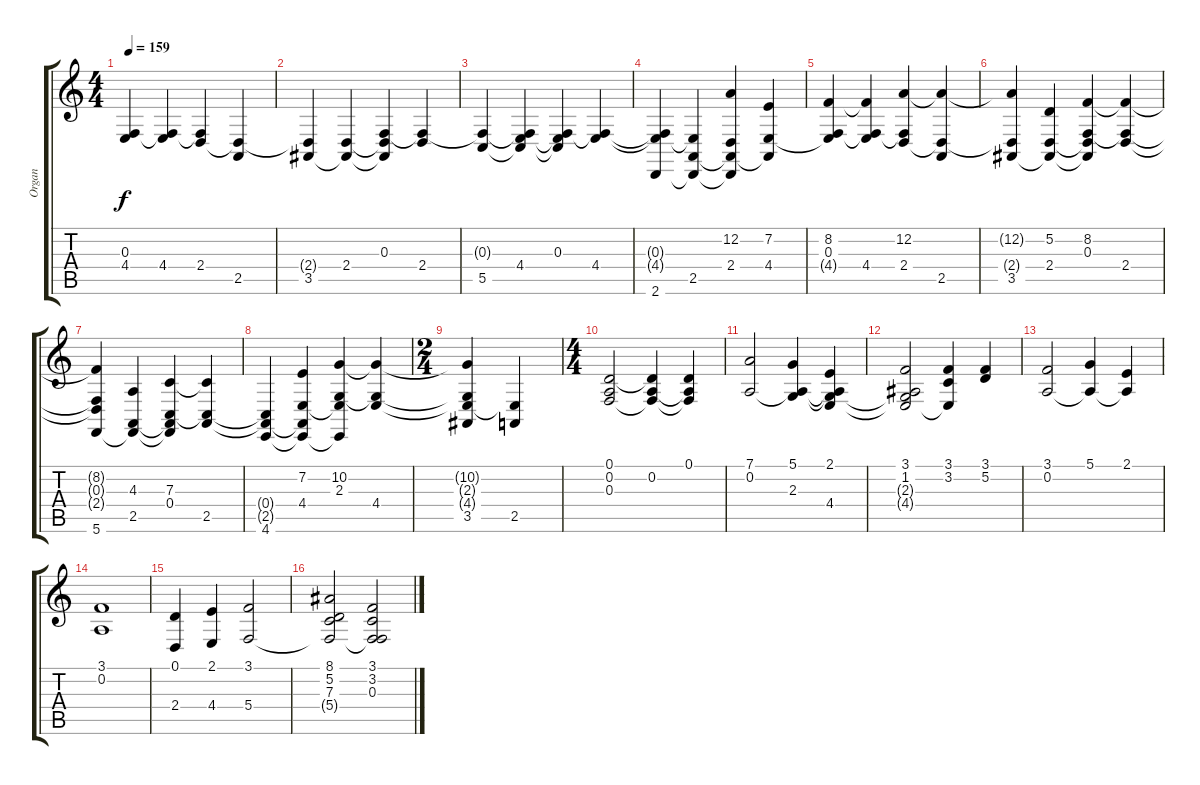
\track ("Organ" "Organ") {instrument lead1square}
\staff {score tabs}
\tuning (D4 A3 F3 C3 G2 C2) {hide}
\ts (4 4)
\tempo 159
\clef g2
\ks c
(0.3 4.4{t}).4{dy f} (0.3{t} 4.4).4 (0.3{t} 2.4).4 (2.4{t} 2.5).4 |
(2.4{t} 3.5).4 (2.4 3.5{t}).4 (0.3 2.4{t} 3.5{t}).4 (0.3{t} 2.4).4 |
(0.3{t} 5.5).4 (0.3{t} 4.4 5.5{t}).4 (0.3 4.4{t} 5.5{t}).4 (0.3{t} 4.4).4 |
(0.3{t} 4.4{t} 2.6).4 (4.4{t} 2.5 2.6{t}).4 (12.2 2.4 2.5{t} 2.6{t}).4 (7.2 4.4 2.5{t}).4 |
(8.2 0.3 4.4{t}).4 (8.2{t} 0.3{t} 4.4).4 (12.2 0.3{t} 2.4).4 (12.2{t} 2.4{t} 2.5).4 |
(12.2{t} 2.4{t} 3.5).4 (5.2 2.4 3.5{t}).4 (8.2 0.3 2.4{t} 3.5{t}).4 (8.2{t} 0.3{t} 2.4).4 |
(8.2{t} 0.3{t} 2.4{t} 5.6).4 (4.3 2.5 5.6{t}).4 (7.3 0.4 2.5{t} 5.6{t}).4 (7.3{t} 0.4{t} 2.5).4 |
(0.4{t} 2.5{t} 4.6).4 (7.2 4.4 2.5{t} 4.6{t}).4 (10.2 2.3 4.4{t} 4.6{t}).4 (10.2{t} 2.3{t} 4.4).4 |
\ts (2 4)
(10.2{t} 2.3{t} 4.4{t} 3.5).4 (4.4{t} 2.5).4 |
\ts (4 4)
(0.1 0.2 0.3).2{volume 16 balance 11 instrument acousticgrandpiano} (0.1{t} 0.2 0.3{t}).4 (0.1 0.2{t} 0.3{t}).4 |
(7.1 0.2).2 (5.1 0.2{t} 2.3).4 (2.1 0.2{t} 2.3{t} 4.4).4 |
(3.1 1.2 2.3{t} 4.4{t}).2 (3.1 3.2 4.4{t}).4 (3.1 5.2).4 |
(3.1 0.2).2 (5.1 0.2{t}).4 (2.1 0.2{t}).4 |
(3.1 0.2).1 |
(0.1 2.4).4 (2.1 4.4).4 (3.1 5.4).2 |
(8.1 5.2 7.3 5.4{t}).2 (3.1 3.2 0.3 5.4{t}).2
